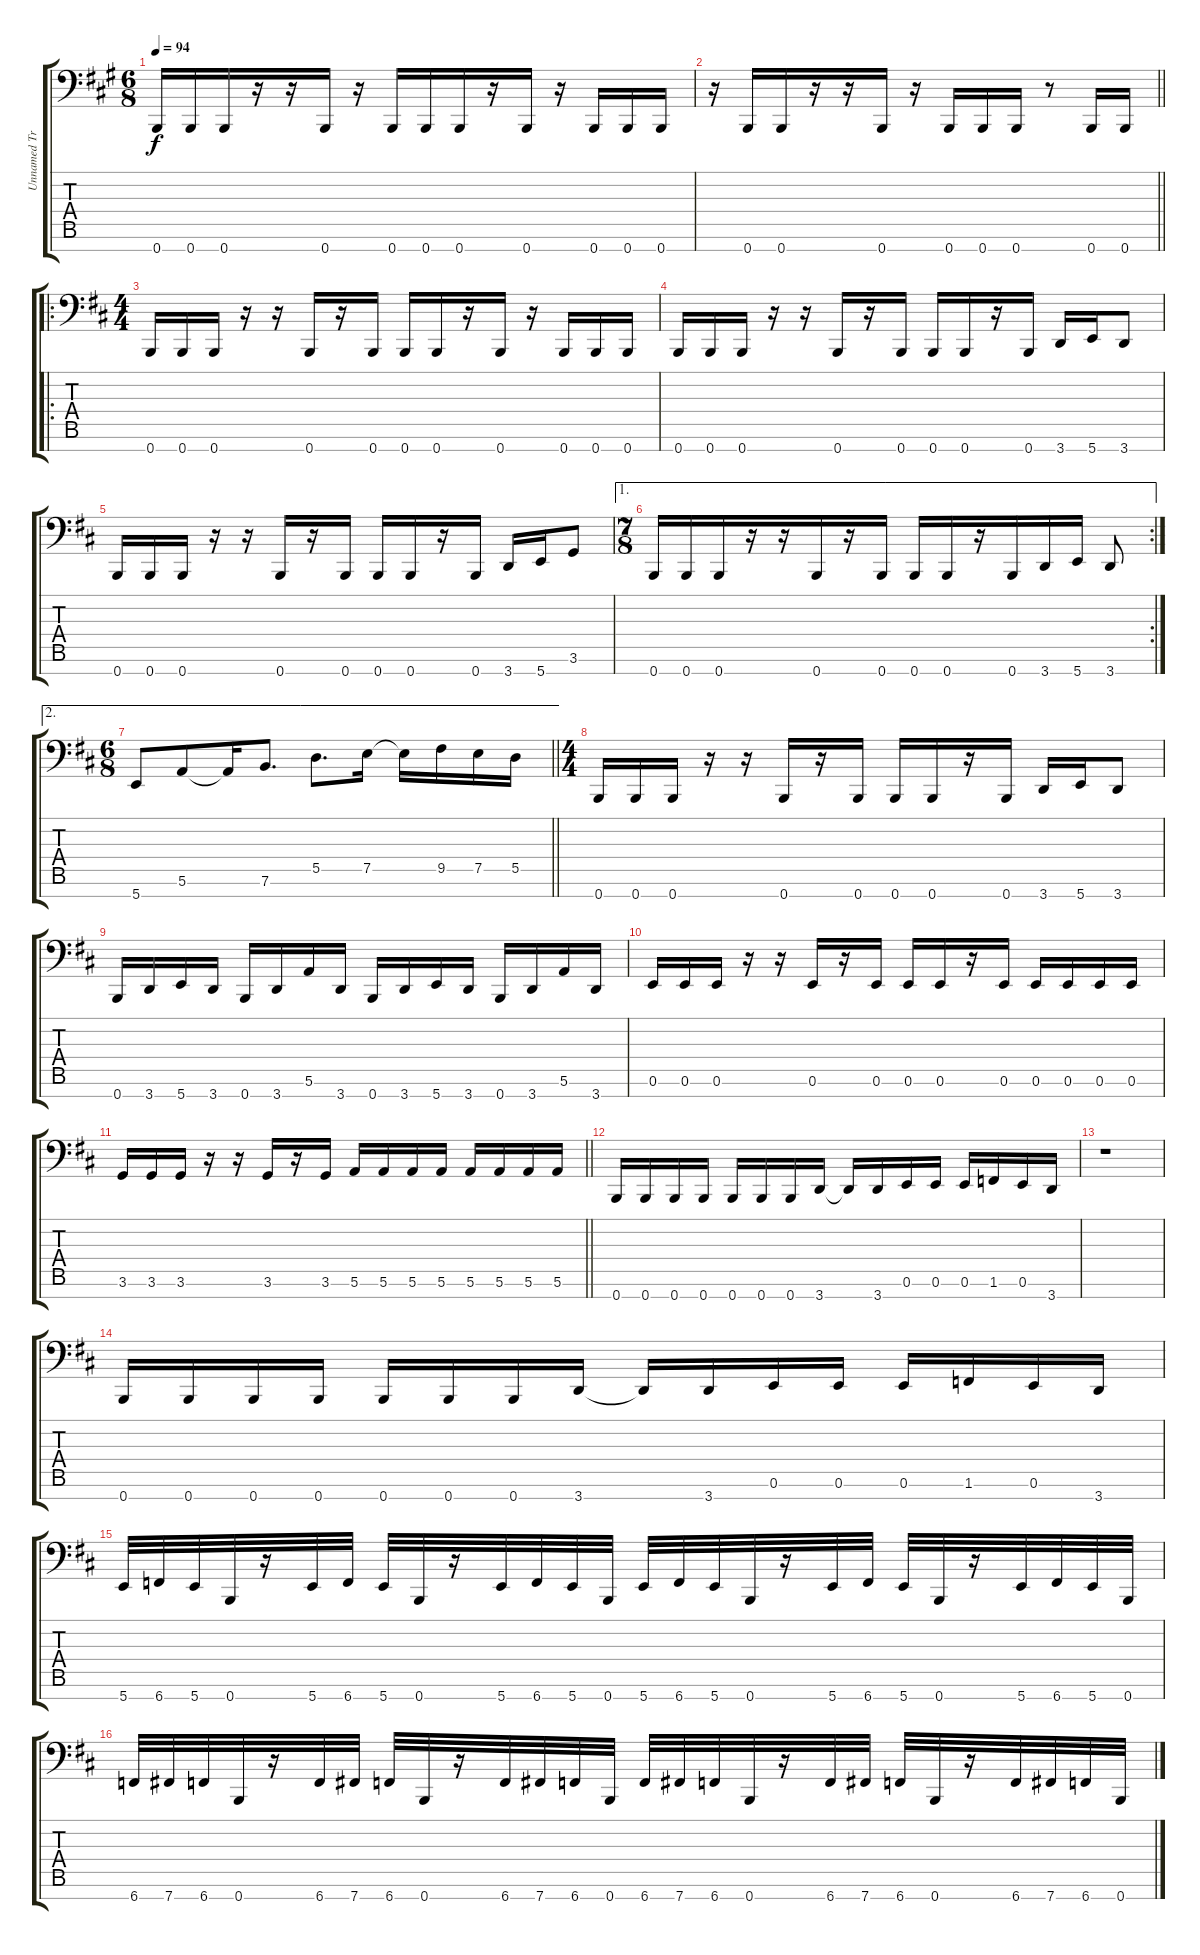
\track ("Unnamed Track" "Unnamed Tr") {instrument electricbassfinger}
\staff {score tabs}
\tuning (E3 B2 G2 D2 A1 E1 B0) {hide}
\ts (6 8)
\tempo 94
\clef f4
\ks a
0.7.16{dy f} 0.7.16 0.7.16 r.16 r.16 0.7.16 r.16 0.7.16 0.7.16 0.7.16 r.16 0.7.16 r.16 0.7.16 0.7.16 0.7.16 |
\barLineRight lightlight
r.16 0.7.16 0.7.16 r.16 r.16 0.7.16 r.16 0.7.16 0.7.16 0.7.16 r.8 0.7.16 0.7.16 |
\ro
\ts (4 4)
\ks d
0.7.16 0.7.16 0.7.16 r.16 r.16 0.7.16 r.16 0.7.16 0.7.16 0.7.16 r.16 0.7.16 r.16 0.7.16 0.7.16 0.7.16 |
0.7.16 0.7.16 0.7.16 r.16 r.16 0.7.16 r.16 0.7.16 0.7.16 0.7.16 r.16 0.7.16 3.7.16 5.7.16 3.7.8 |
0.7.16 0.7.16 0.7.16 r.16 r.16 0.7.16 r.16 0.7.16 0.7.16 0.7.16 r.16 0.7.16 3.7.16 5.7.16 3.6.8 |
\ae 1
\rc 2
\ts (7 8)
0.7.16 0.7.16 0.7.16 r.16 r.16 0.7.16 r.16 0.7.16 0.7.16 0.7.16 r.16 0.7.16 3.7.16 5.7.16 3.7.8 |
\ae 2
\ts (6 8)
\barLineRight lightlight
5.7.8 5.6.8 5.6{t}.16 7.6.8{d} 5.5.8{d} 7.5.16 7.5{t}.16 9.5.16 7.5.16 5.5.16 |
\ts (4 4)
0.7.16 0.7.16 0.7.16 r.16 r.16 0.7.16 r.16 0.7.16 0.7.16 0.7.16 r.16 0.7.16 3.7.16 5.7.16 3.7.8 |
0.7.16 3.7.16 5.7.16 3.7.16 0.7.16 3.7.16 5.6.16 3.7.16 0.7.16 3.7.16 5.7.16 3.7.16 0.7.16 3.7.16 5.6.16 3.7.16 |
0.6.16 0.6.16 0.6.16 r.16 r.16 0.6.16 r.16 0.6.16 0.6.16 0.6.16 r.16 0.6.16 0.6.16 0.6.16 0.6.16 0.6.16 |
\barLineRight lightlight
3.6.16 3.6.16 3.6.16 r.16 r.16 3.6.16 r.16 3.6.16 5.6.16 5.6.16 5.6.16 5.6.16 5.6.16 5.6.16 5.6.16 5.6.16 |
0.7.16 0.7.16 0.7.16 0.7.16 0.7.16 0.7.16 0.7.16 3.7.16 3.7{t}.16 3.7.16 0.6.16 0.6.16 0.6.16 1.6.16 0.6.16 3.7.16 |
r.1 |
0.7.16 0.7.16 0.7.16 0.7.16 0.7.16 0.7.16 0.7.16 3.7.16 3.7{t}.16 3.7.16 0.6.16 0.6.16 0.6.16 1.6.16 0.6.16 3.7.16 |
5.7.32 6.7.32 5.7.32 0.7.32 r.16 5.7.32 6.7.32 5.7.32 0.7.32 r.16 5.7.32 6.7.32 5.7.32 0.7.32 5.7.32 6.7.32 5.7.32 0.7.32 r.16 5.7.32 6.7.32 5.7.32 0.7.32 r.16 5.7.32 6.7.32 5.7.32 0.7.32 |
6.7.32 7.7.32 6.7.32 0.7.32 r.16 6.7.32 7.7.32 6.7.32 0.7.32 r.16 6.7.32 7.7.32 6.7.32 0.7.32 6.7.32 7.7.32 6.7.32 0.7.32 r.16 6.7.32 7.7.32 6.7.32 0.7.32 r.16 6.7.32 7.7.32 6.7.32 0.7.32
